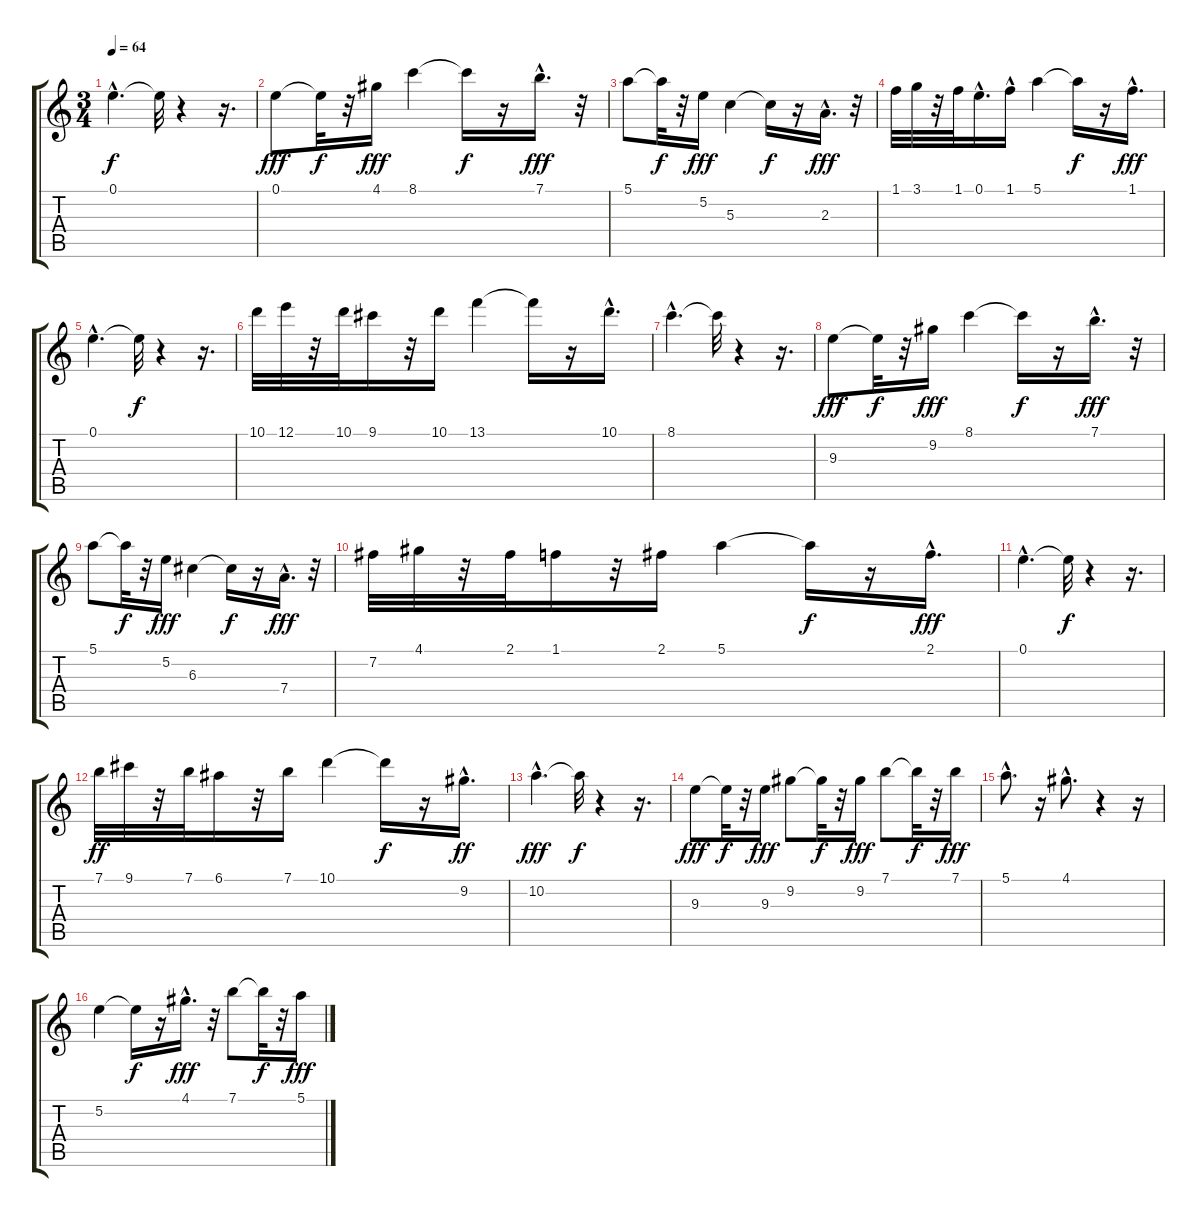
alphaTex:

\track "" {instrument acousticguitarnylon}
\staff {score tabs}
\tuning (E4 B3 G3 D3 A2 E2) {hide}
\ts (3 4)
\tempo 64
\clef g2
\ks c
0.1{hac}.4{d dy f} 0.1{t}.32 r.4 r.16{d} |
0.1.8{dy fff} 0.1{t}.32{dy f} r.32 4.1.16{dy fff} 8.1.4 8.1{t}.16{dy f} r.16 7.1{hac}.16{d dy fff} r.32 |
5.1.8 5.1{t}.32{dy f} r.32 5.2.16{dy fff} 5.3.4 5.3{t}.16{dy f} r.16 2.3{hac}.16{d dy fff} r.32 |
1.1.32 3.1.32 r.32 1.1.32 0.1{hac}.16{d} 1.1{hac}.16 5.1.4 5.1{t}.16{dy f} r.16 1.1{hac}.16{d dy fff} |
0.1{hac}.4{d} 0.1{t}.32{dy f} r.4 r.16{d} |
10.1.32 12.1.32 r.32 10.1.32 9.1.16 r.32 10.1.16 13.1.4 13.1{t}.16 r.16 10.1{hac}.16{d} |
8.1{hac}.4{d} 8.1{t}.32 r.4 r.16{d} |
9.3.8{dy fff} 9.3{t}.32{dy f} r.32 9.2.16{dy fff} 8.1.4 8.1{t}.16{dy f} r.16 7.1{hac}.16{d dy fff} r.32 |
5.1.8 5.1{t}.32{dy f} r.32 5.2.16{dy fff} 6.3.4 6.3{t}.16{dy f} r.16 7.4{hac}.16{d dy fff} r.32 |
7.2.32 4.1.32 r.32 2.1.32 1.1.16 r.32 2.1.16 5.1.4 5.1{t}.16{dy f} r.16 2.1{hac}.16{d dy fff} |
0.1{hac}.4{d} 0.1{t}.32{dy f} r.4 r.16{d} |
7.1.32{dy ff} 9.1.32 r.32 7.1.32 6.1.16 r.32 7.1.16 10.1.4 10.1{t}.16{dy f} r.16 9.2{hac}.16{d dy ff} |
10.2{hac}.4{d dy fff} 10.2{t}.32{dy f} r.4 r.16{d} |
9.3.8{dy fff} 9.3{t}.32{dy f} r.32 9.3.16{dy fff} 9.2.8 9.2{t}.32{dy f} r.32 9.2.16{dy fff} 7.1.8 7.1{t}.32{dy f} r.32 7.1.16{dy fff} |
5.1{hac}.8{d} r.16 4.1{hac}.8{d} r.4 r.16 |
5.2.4 5.2{t}.16{dy f} r.16 4.1{hac}.16{d dy fff} r.32 7.1.8 7.1{t}.32{dy f} r.32 5.1.16{dy fff}
